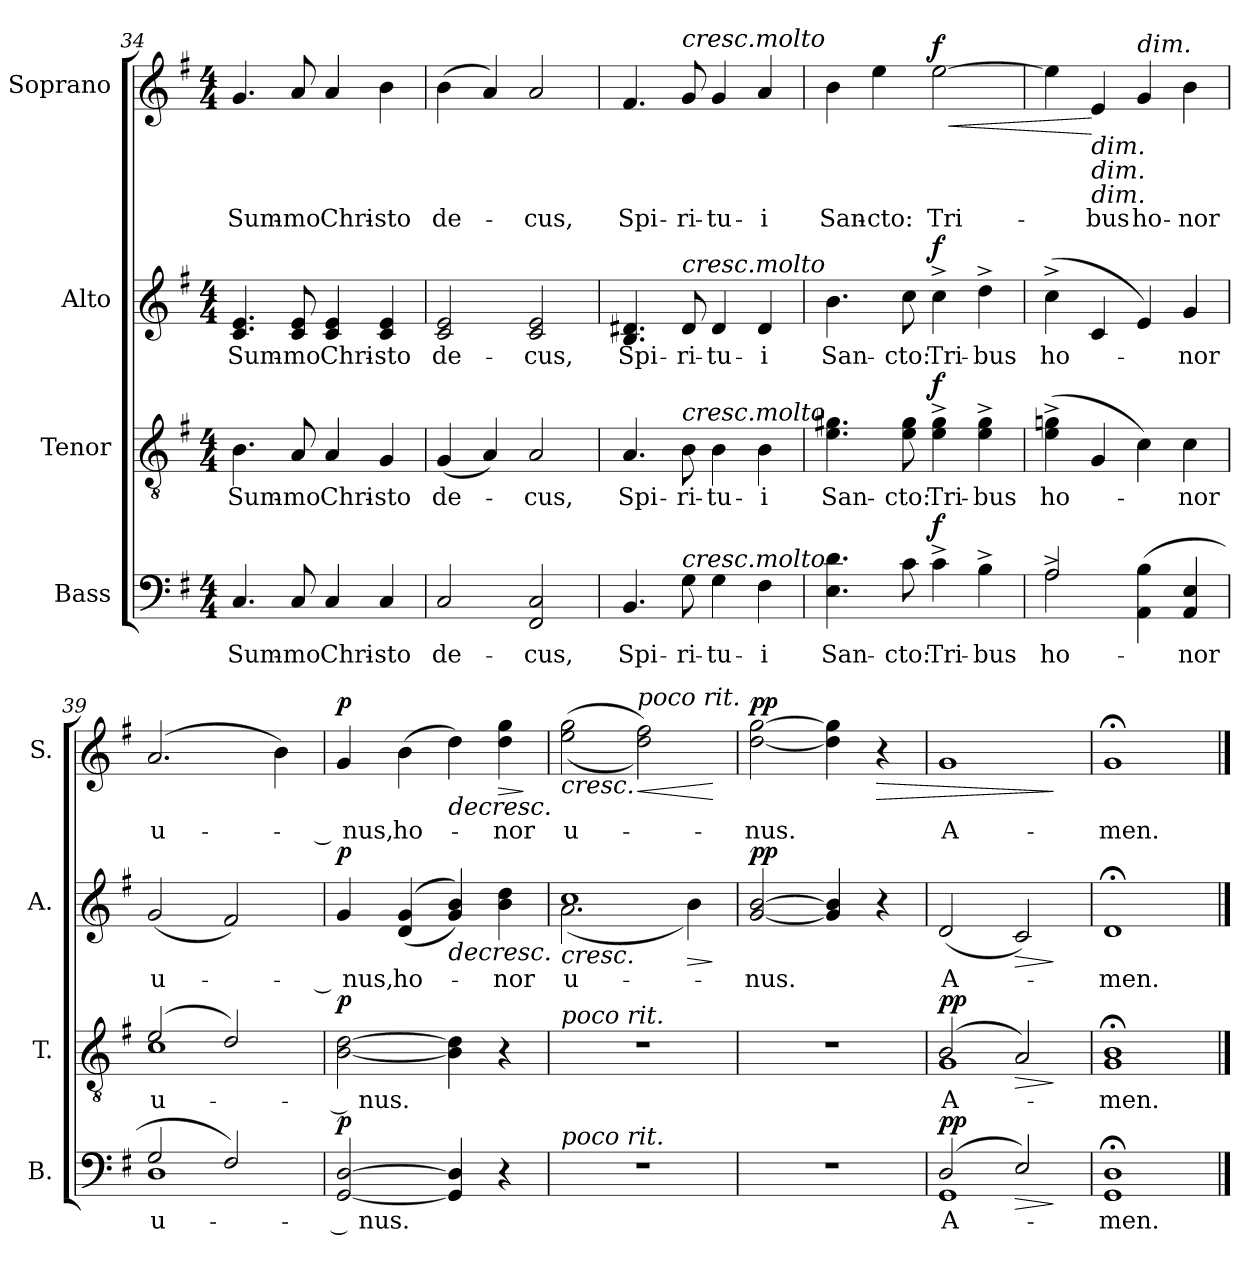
**kern	**text	**dynam	**kern	**text	**dynam	**kern	**text	**dynam	**kern	**text	**dynam
*part4	*part4	*part4	*part3	*part3	*part3	*part2	*part2	*part2	*part1	*part1	*part1
*staff4	*staff4	*staff4	*staff3	*staff3	*staff3	*staff2	*staff2	*staff2	*staff1	*staff1	*staff1
*I"Bass	*	*	*I"Tenor	*	*	*I"Alto	*	*	*I"Soprano	*	*
*I'B.	*	*	*I'T.	*	*	*I'A.	*	*	*I'S.	*	*
*clefF4	*	*	*clefGv2	*	*	*clefG2	*	*	*clefG2	*	*
*k[f#]	*	*	*k[f#]	*	*	*k[f#]	*	*	*k[f#]	*	*
*M4/4	*	*	*M4/4	*	*	*M4/4	*	*	*M4/4	*	*
=34	=34	=34	=34	=34	=34	=34	=34	=34	=34	=34	=34
4.C/	Sum-	.	4.B\	Sum-	.	4.c/ 4.e/	Sum-	.	4.g/	Sum-	.
8C/	-mo	.	8A/	-mo	.	8c/ 8e/	-mo	.	8a/	-mo	.
4C/	Chri-	.	4A/	Chri-	.	4c/ 4e/	Chri-	.	4a/	Chri-	.
4C/	-sto	.	4G/	-sto	.	4c/ 4e/	-sto	.	4b\	-sto	.
=35	=35	=35	=35	=35	=35	=35	=35	=35	=35	=35	=35
2C/	de-	.	(4G/	de-	.	2c/ 2e/	de-	.	(>4b\	de-	.
.	.	.	4A/)	.	.	.	.	.	4a/)	.	.
2FF#/ 2C/	-cus,	.	2A/	-cus,	.	2c/ 2e/	-cus,	.	2a/	-cus,	.
=36	=36	=36	=36	=36	=36	=36	=36	=36	=36	=36	=36
4.BB/	Spi-	.	4.A/	Spi-	.	4.B/ 4.d#X/	Spi-	.	4.f#/	Spi-	.
!	!	!	!	!	!	!	!	!	!LO:TX:a:i:t=cresc.molto	!	!
!	!	!	!	!	!	!LO:TX:a:i:t=cresc.molto	!	!	!	!	!
!	!	!	!LO:TX:a:i:t=cresc.molto	!	!	!	!	!	!	!	!
!LO:TX:a:i:t=cresc.molto	!	!	!	!	!	!	!	!	!	!	!
8G\	-ri-	.	8B\	-ri-	.	8d#/	-ri-	.	8g/	-ri-	.
4G\	-tu-	.	4B\	-tu-	.	4d#/	-tu-	.	4g/	-tu-	.
4F#\	-i	.	4B\	-i	.	4d#/	-i	.	4a/	-i	.
=37	=37	=37	=37	=37	=37	=37	=37	=37	=37	=37	=37
4.E\ 4.d\	San-	.	4.e\ 4.g#X\	San-	.	4.b\	San-	.	4b\	San-	.
.	.	.	.	.	.	.	.	.	4ee\	-cto:	.
8c\	-cto:	.	8e\ 8g#\	-cto:	.	8cc\	-cto:	.	.	.	.
!	!	!	!	!	!	!	!	!	!	!	!LO:HP:b
!	!	!	!	!	!	!	!	!	!	!	!LO:HP:n=1:b
!	!	!	!	!	!	!	!	!	!	!	!LO:HP:n=1:b
!	!	!LO:DY:a	!	!	!LO:DY:a	!	!	!LO:DY:a	!	!	!LO:HP:n=1:b
!	!	!	!	!	!	!	!	!	!	!	!LO:DY:n=1:a
4c^\	Tri-	f	4e\^ 4g#\^	Tri-	f	4cc^\	Tri-	f	[2ee\	Tri-	< < < < f
4B^\	-bus	.	4e\^ 4g#\^	-bus	.	4dd^\	-bus	.	.	.	.
!!LO:LB:g=z
=38	=38	=38	=38	=38	=38	=38	=38	=38	=38	=38	=38
*^	*	*	*	*	*	*	*	*	*	*	*
2A^\	(>2A/	ho-	.	(>4e\^ 4gn\^	ho-	.	(>4cc^\	ho-	.	4ee\]	.	.
!	!	!	!	!	!	!	!	!	!	!LO:TX:b:i:t=dim.	!	!
!	!	!	!	!	!	!	!	!	!	!LO:TX:b:i:t=dim.	!	!
!	!	!	!	!	!	!	!	!	!	!LO:TX:b:i:t=dim.	!	!
.	.	.	.	4G/	.	.	4c/	.	.	4e/	-bus	[
!	!	!	!	!	!	!	!	!	!	!LO:TX:a:i:t=dim.	!	!
(4AA\ 4B\	2ryy	.	.	4c\)	.	.	4e/)	.	.	4g/	ho-	[
4AA/ 4E/	.	-nor	.	4c\	-nor	.	4g/	-nor	.	4b\	-nor	[
=39	=39	=39	=39	=39	=39	=39	=39	=39	=39	=39	=39	=39
*	*	*	*	*^	*	*	*	*	*	*	*	*
2G/	1D	u-	.	(>2e/	1c	u-	.	(2g/	u-	.	(>2.a/	u-	.
2F#/)	.	.	.	2d/)	.	.	.	2f#/)	.	.	.	.	.
.	.	.	.	.	.	.	.	.	.	.	4b\)	.	.
*v	*v	*	*	*	*	*	*	*	*	*	*	*	*
*	*	*	*v	*v	*	*	*	*	*	*	*	*
=40	=40	=40	=40	=40	=40	=40	=40	=40	=40	=40	=40
!	!	!LO:DY:a	!	!	!LO:DY:a	!	!	!LO:DY:a	!	!	!LO:DY:a
[2GG/ [2D/	­ nus.	p	[2B\ [2d\	­ nus.	p	4g/	­ nus,	p	4g/	­ nus,	p
.	.	.	.	.	.	((4d/ 4g/	ho-	.	(>4b\	ho-	.
!	!	!	!	!	!	!	!	!LO:HP:b	!	!	!LO:HP:b
4GG/] 4D/]	.	.	4B\] 4d\]	.	.	4g/ 4b/))	.	>	4dd\)	.	>
!	!	!	!	!	!	!	!	!	!	!	!LO:HP:n=1:b
!	!	!	!	!	!	!	!	!	!	!	!LO:HP:n=1:b
4r	.	.	4r	.	.	4b\ 4dd\	-nor	.	4dd\ 4gg\	-nor	[ > >
.	.	.	.	.	.	.	.	.	.	.	]
=41	=41	=41	=41	=41	=41	=41	=41	=41	=41	=41	=41
!	!	!	!	!	!	!LO:TX:a:i:t=poco rit.	!	!	!	!	!
!	!	!	!LO:TX:a:i:t=poco rit.	!	!	!	!	!	!	!	!
!LO:TX:a:i:t=poco rit.	!	!	!	!	!	!	!	!	!	!	!
!	!	!	!	!	!	!	!	!LO:HP:b	!	!	!LO:HP:b
*	*	*	*	*	*	*^	*	*	*	*	*
1r	.	.	1r	.	.	1cc	(2.a\	u-	<	(>(>2ee\ 2gg\	u-	<
!	!	!	!	!	!	!	!	!	!	!LO:TX:a:i:t=poco rit.	!	!
!	!	!	!	!	!	!	!	!	!	!	!	!LO:HP:n=1:b
!	!	!	!	!	!	!	!	!	!	!	!	!LO:HP:n=1:b
!	!	!	!	!	!	!	!	!	!	!	!	!LO:HP:n=1:b
.	.	.	.	.	.	.	.	.	.	2dd\ 2ff#\))	.	] ] < < >
!	!	!	!	!	!	!	!	!	!LO:HP:b	!	!	!
.	.	.	.	.	.	.	4b\)	.	>	.	.	.
*	*	*	*	*	*	*v	*v	*	*	*	*	*
.	.	.	.	.	.	.	.	] [	.	.	[
=42	=42	=42	=42	=42	=42	=42	=42	=42	=42	=42	=42
!	!	!	!	!	!	!	!	!LO:DY:a	!	!	!LO:DY:a
1r	.	.	1r	.	.	[2g/ [2b/	-nus.	pp	[2dd\ [2gg\	-nus.	pp
.	.	.	.	.	.	4g/] 4b/]	.	.	4dd\] 4gg\]	.	[
!	!	!	!	!	!	!	!	!	!	!	!LO:HP:n=1:b
.	.	.	.	.	.	4r	.	.	4r	.	[ >
=43	=43	=43	=43	=43	=43	=43	=43	=43	=43	=43	=43
*^	*	*	*^	*	*	*	*	*	*	*	*
!	!	!	!LO:DY:a	!	!	!	!LO:DY:a	!	!	!	!	!	!
(>2D/	1GG	A-	pp	(>2B/	1G	A-	pp	(2d/	A-	.	1g	A-	.
!	!	!	!LO:HP:b	!	!	!	!LO:HP:b	!	!	!LO:HP:b	!	!	!
2E/)	.	.	>	2A/)	.	.	>	2c/)	.	>	.	.	.
*v	*v	*	*	*	*	*	*	*	*	*	*	*	*
*	*	*	*v	*v	*	*	*	*	*	*	*	*
.	.	]	.	.	]	.	.	] ]	.	.	] ]
=44	=44	=44	=44	=44	=44	=44	=44	=44	=44	=44	=44
1GG;< 1D;<	-men.	.	1G;< 1B;<	-men.	.	1d;<	-men.	.	1g;<	-men.	.
==	==	==	==	==	==	==	==	==	==	==	==
*-	*-	*-	*-	*-	*-	*-	*-	*-	*-	*-	*-
